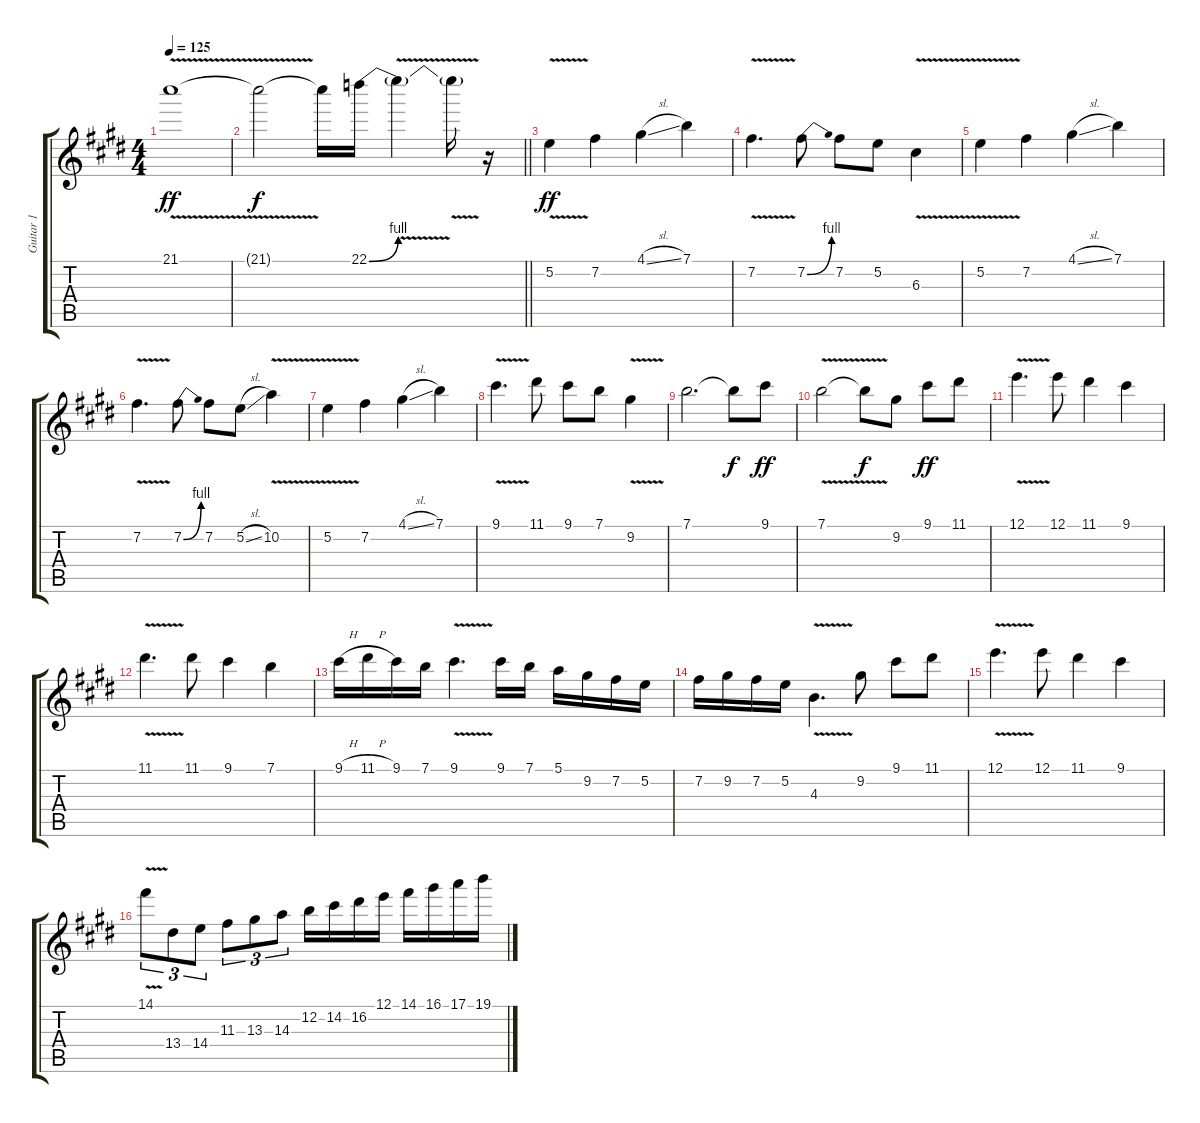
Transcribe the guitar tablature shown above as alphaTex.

\track ("Guitar 1" "Guitar 1") {instrument distortionguitar}
\staff {score tabs}
\tuning (E4 B3 G3 D3 A2 E2) {hide}
\ts (4 4)
\tempo 125
\clef g2
\ks e
21.1{v}.1{dy ff} |
\barLineRight lightlight
21.1{t}.2{dy f} 21.1{t}.16 22.1{be (bend 0 0 60 4)}.16 22.1{v t}.4 22.1{t}.16 r.16 |
5.2{v}.4{dy ff} 7.2.4 4.1{sl}.4 7.1.4 |
7.2{v}.4{d} 7.2{be (bend 0 0 60 4)}.8 7.2.8 5.2.8 6.3{v}.4 |
5.2{v}.4 7.2.4 4.1{sl}.4 7.1.4 |
7.2{v}.4{d} 7.2{be (bend 0 0 60 4)}.8 7.2.8 5.2{sl}.8 10.2{v}.4 |
5.2{v}.4 7.2.4 4.1{sl}.4 7.1.4 |
9.1{v}.4{d} 11.1.8 9.1.8 7.1.8 9.2{v}.4 |
7.1.2{d} 7.1{t}.8{dy f} 9.1.8{dy ff} |
7.1{v}.2 7.1{t}.8{dy f} 9.2.8 9.1.8{dy ff} 11.1.8 |
12.1{v}.4{d} 12.1.8 11.1.4 9.1.4 |
11.1{v}.4{d} 11.1.8 9.1.4 7.1.4 |
9.1{h}.16 11.1{h}.16 9.1.16 7.1.16 9.1{v}.4{d} 9.1.16 7.1.16 5.1.16 9.2.16 7.2.16 5.2.16 |
7.2.16 9.2.16 7.2.16 5.2.16 4.3{v}.4{d} 9.2.8 9.1.8 11.1.8 |
12.1{v}.4{d} 12.1.8 11.1.4 9.1.4 |
14.1{v}.8{tu (3 2)} 13.4.8{tu (3 2)} 14.4.8{tu (3 2)} 11.3.8{tu (3 2)} 13.3.8{tu (3 2)} 14.3.8{tu (3 2)} 12.2.16 14.2.16 16.2.16 12.1.16 14.1.16 16.1.16 17.1.16 19.1.16
